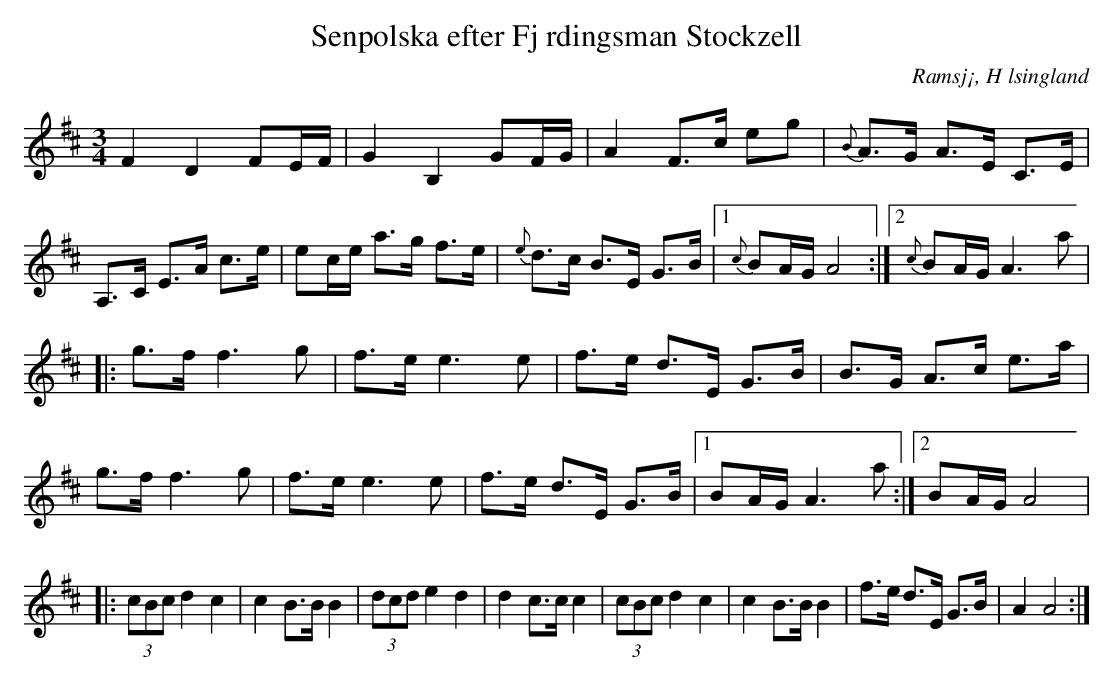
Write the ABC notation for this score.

X:1
T: Senpolska efter Fj rdingsman Stockzell
O: Ramsj¡, H lsingland
M:3/4
L:1/8
K:D
F2 D2 FE/F/|G2 B,2 GF/G/| A2 F>c eg|{B}A>G A>E C>E|A,>C E>A c>e|ec/e/ a>g f>e| {e}d>c B>E G>B |1 {c}BA/G/ A4:|2{c}BA/G/ A2>a2|
|:g>f f2>g2|f>e e2>e2|f>e d>E G>B|B>G A>c e>a|g>f f2>g2|f>e e2>e2|f>e d>E G>B|1 BA/G/ A2>a2:|2 BA/G/ A4|
|:(3cBc d2 c2|c2 B>B B2|(3dcd e2 d2|d2 c>c c2|(3cBc d2 c2|c2 B>B B2|f>e d>E G>B|A2 A4:|
